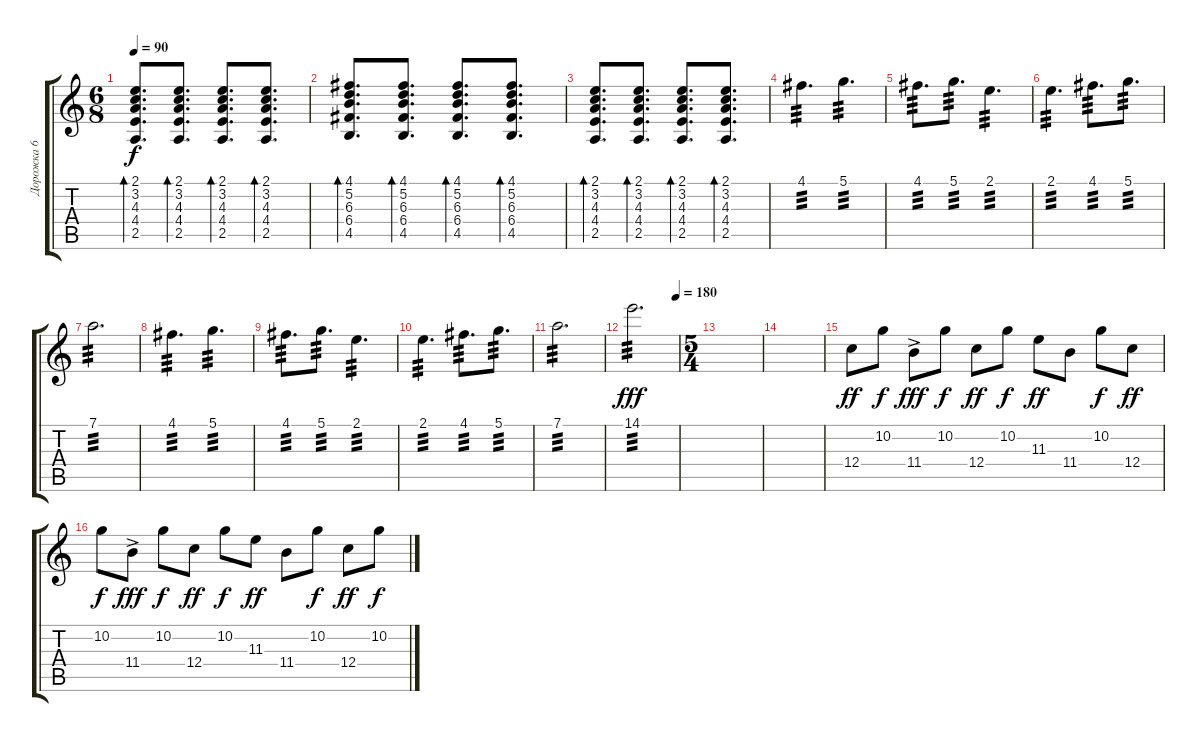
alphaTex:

\track ("Дорожка 6" "Дорожка 6") {instrument acousticguitarsteel}
\staff {score tabs}
\tuning (D4 A3 F3 C3 G2 C2) {hide}
\ts (6 8)
\tempo 90
\clef g2
\ks c
(2.1 3.2 4.3 4.4 2.5).8{d bd 120 dy f} (2.1 3.2 4.3 4.4 2.5).8{d bd 120} (2.1 3.2 4.3 4.4 2.5).8{d bd 120 volume 13} (2.1 3.2 4.3 4.4 2.5).8{d bd 120} |
(4.1 5.2 6.3 6.4 4.5).8{d bd 120} (4.1 5.2 6.3 6.4 4.5).8{d bd 120} (4.1 5.2 6.3 6.4 4.5).8{d bd 120} (4.1 5.2 6.3 6.4 4.5).8{d bd 120} |
(2.1 3.2 4.3 4.4 2.5).8{d bd 120} (2.1 3.2 4.3 4.4 2.5).8{d bd 120} (2.1 3.2 4.3 4.4 2.5).8{d bd 120} (2.1 3.2 4.3 4.4 2.5).8{d bd 120} |
4.1.4{d tp 3 volume 8 instrument sitar} 5.1.4{d tp 3} |
4.1.8{d tp 3} 5.1.8{d tp 3} 2.1.4{d tp 3} |
2.1.4{d tp 3} 4.1.8{d tp 3} 5.1.8{d tp 3} |
7.1.2{d tp 3} |
4.1.4{d tp 3} 5.1.4{d tp 3} |
4.1.8{d tp 3} 5.1.8{d tp 3} 2.1.4{d tp 3} |
2.1.4{d tp 3} 4.1.8{d tp 3} 5.1.8{d tp 3} |
7.1.2{d tp 3} |
\tempo (180 0.9583333333333334)
14.1.2{d tp 3 dy fff} |
\ts (5 4)
|
|
12.4.8{dy ff} 10.2.8{dy f} 11.4{ac}.8{dy fff} 10.2.8{dy f} 12.4.8{dy ff} 10.2.8{dy f} 11.3.8{dy ff} 11.4.8 10.2.8{dy f} 12.4.8{dy ff} |
10.2.8{dy f} 11.4{ac}.8{dy fff} 10.2.8{dy f} 12.4.8{dy ff} 10.2.8{dy f} 11.3.8{dy ff} 11.4.8 10.2.8{dy f} 12.4.8{dy ff} 10.2.8{dy f}
